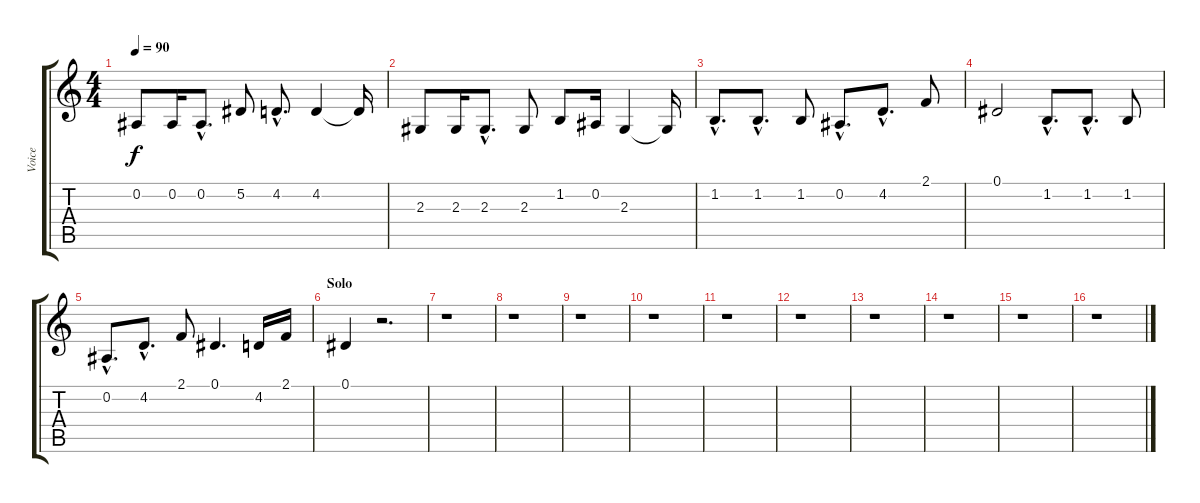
\track ("Voice" "Voice") {instrument viola}
\staff {score tabs}
\tuning (Eb4 Bb3 Gb3 Db3 Ab2 Eb2) {hide}
\ts (4 4)
\tempo 90
\clef g2
\ks c
0.2.8{dy f} 0.2.16 0.2{hac}.8{d} 5.2.8 4.2{hac}.8{d} 4.2.4 4.2{t}.16 |
2.3.8 2.3.16 2.3{hac}.8{d} 2.3.8 1.2.8 0.2.16 2.3.4 2.3{t}.16 |
1.2{hac}.8{d} 1.2{hac}.8{d} 1.2.8 0.2{hac}.8{d} 4.2{hac}.8{d} 2.1.8 |
0.1.2 1.2{hac}.8{d} 1.2{hac}.8{d} 1.2.8 |
0.2{hac}.8{d} 4.2{hac}.8{d} 2.1.8 0.1.4{d} 4.2.16 2.1.16 |
\section ("" "Solo")
0.1.4 r.2{d} |
r.1 |
r.1 |
r.1 |
r.1 |
r.1 |
r.1 |
r.1 |
r.1 |
r.1 |
r.1
